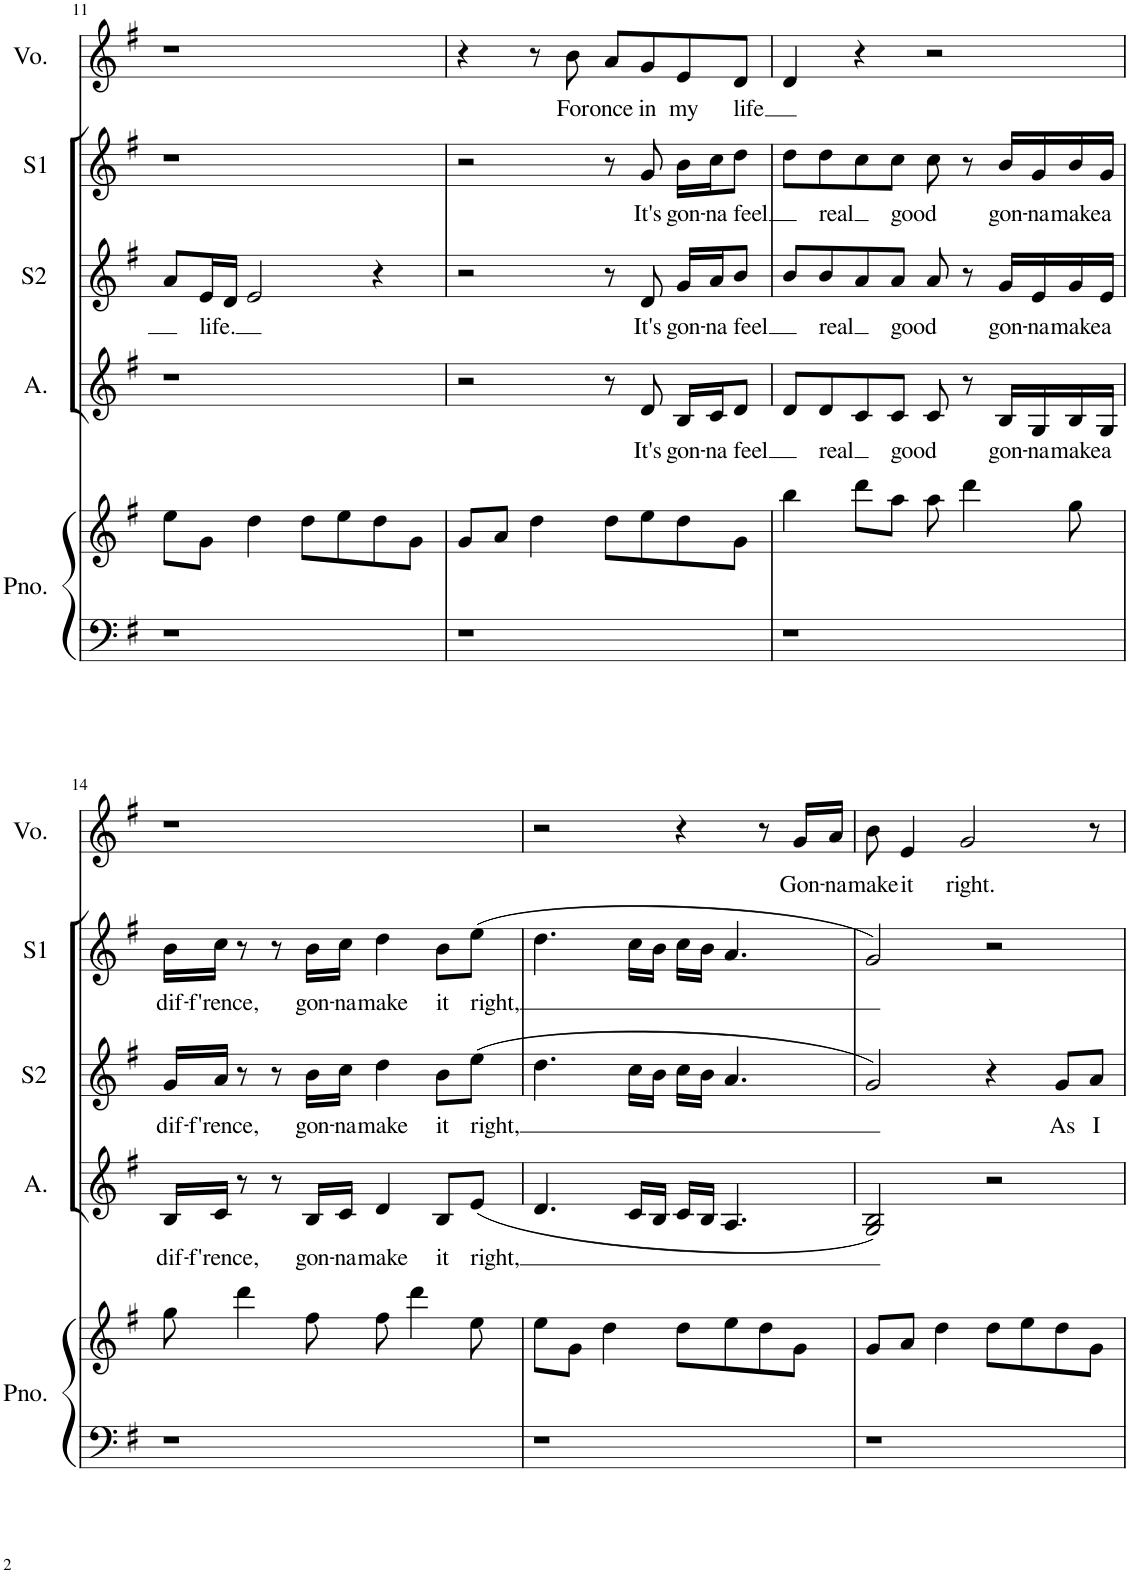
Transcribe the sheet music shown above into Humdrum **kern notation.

**kern	**kern	**kern	**text	**kern	**text	**kern	**text	**kern	**text
*part5	*part5	*part4	*part4	*part3	*part3	*part2	*part2	*part1	*part1
*staff6	*staff5	*staff4	*staff4	*staff3	*staff3	*staff2	*staff2	*staff1	*staff1
*I"Piano	*	*I"Alto	*	*I"Soprano 2	*	*I"Soprano 1	*	*I"Voice	*
*I'Pno.	*	*I'A.	*	*I'S2	*	*I'S1	*	*I'Vo.	*
!!LO:PB:g=z
*clefF4	*clefG2	*clefG2	*	*clefG2	*	*clefG2	*	*clefG2	*
*k[f#]	*k[f#]	*k[f#]	*	*k[f#]	*	*k[f#]	*	*k[f#]	*
*G:	*G:	*G:	*	*G:	*	*G:	*	*G:	*
*M4/4	*M4/4	*M4/4	*	*M4/4	*	*M4/4	*	*M4/4	*
=11	=11	=11	=11	=11	=11	=11	=11	=11	=11
1r	8ee\L	1r	.	8a/L	.	1r	.	1r	.
!	!	!	!	!	!LO:LY:b	!	!	!	!
.	8g\J	.	.	16e/L	life.	.	.	.	.
.	.	.	.	16d/JJ	.	.	.	.	.
.	4dd\	.	.	2e/	.	.	.	.	.
.	8dd\L	.	.	.	.	.	.	.	.
.	8ee\	.	.	.	.	.	.	.	.
.	8dd\	.	.	4r	.	.	.	.	.
.	8g\J	.	.	.	.	.	.	.	.
=12	=12	=12	=12	=12	=12	=12	=12	=12	=12
1r	8g/L	2r	.	2r	.	2r	.	4r	.
.	8a/J	.	.	.	.	.	.	.	.
.	4dd\	.	.	.	.	.	.	8r	.
!	!	!	!	!	!	!	!	!	!LO:LY:b
.	.	.	.	.	.	.	.	8b\	For
!	!	!	!	!	!	!	!	!	!LO:LY:b
.	8dd\L	8r	.	8r	.	8r	.	8a/L	once
!	!	!	!LO:LY:b	!	!LO:LY:b	!	!LO:LY:b	!	!LO:LY:b
.	8ee\	8d/	It's	8d/	It's	8g/	It's	8g/	in
!	!	!	!LO:LY:b	!	!LO:LY:b	!	!LO:LY:b	!	!LO:LY:b
.	8dd\	16B/LL	gon-	16g/LL	gon-	16b\LL	gon-	8e/	my
!	!	!	!LO:LY:b	!	!LO:LY:b	!	!LO:LY:b	!	!
.	.	16c/J	-na	16a/J	-na	16cc\J	-na	.	.
!	!	!	!LO:LY:b	!	!LO:LY:b	!	!LO:LY:b	!	!LO:LY:b
.	8g\J	8d/J	feel	8b/J	feel	8dd\J	feel	8d/J	life
=13	=13	=13	=13	=13	=13	=13	=13	=13	=13
1r	4bb\	8d/L	.	8b/L	.	8dd\L	.	4d/	.
!	!	!	!LO:LY:b	!	!LO:LY:b	!	!LO:LY:b	!	!
.	.	8d/	real	8b/	real	8dd\	real	.	.
.	8ddd\L	8c/	.	8a/	.	8cc\	.	4r	.
!	!	!	!LO:LY:b	!	!LO:LY:b	!	!LO:LY:b	!	!
.	8aa\J	8c/J	good	8a/J	good	8cc\J	good	.	.
.	8aa\	8c/	.	8a/	.	8cc\	.	2r	.
.	4ddd\	8r	.	8r	.	8r	.	.	.
!	!	!	!LO:LY:b	!	!LO:LY:b	!	!LO:LY:b	!	!
.	.	16B/LL	gon-	16g/LL	gon-	16b/LL	gon-	.	.
!	!	!	!LO:LY:b	!	!LO:LY:b	!	!LO:LY:b	!	!
.	.	16G/	-na	16e/	-na	16g/	-na	.	.
!	!	!	!LO:LY:b	!	!LO:LY:b	!	!LO:LY:b	!	!
.	8gg\	16B/	make	16g/	make	16b/	make	.	.
!	!	!	!LO:LY:b	!	!LO:LY:b	!	!LO:LY:b	!	!
.	.	16G/JJ	a	16e/JJ	a	16g/JJ	a	.	.
!!LO:LB:g=z
=14	=14	=14	=14	=14	=14	=14	=14	=14	=14
!	!	!	!LO:LY:b	!	!LO:LY:b	!	!LO:LY:b	!	!
1r	8gg\	16B/LL	dif-	16g/LL	dif-	16b\LL	dif-	1r	.
!	!	!	!LO:LY:b	!	!LO:LY:b	!	!LO:LY:b	!	!
.	.	16c/JJ	-f'rence,	16a/JJ	-f'rence,	16cc\JJ	-f'rence,	.	.
.	4ddd\	8r	.	8r	.	8r	.	.	.
.	.	8r	.	8r	.	8r	.	.	.
!	!	!	!LO:LY:b	!	!LO:LY:b	!	!LO:LY:b	!	!
.	8ff#\	16B/LL	gon-	16b\LL	gon-	16b\LL	gon-	.	.
!	!	!	!LO:LY:b	!	!LO:LY:b	!	!LO:LY:b	!	!
.	.	16c/JJ	-na	16cc\JJ	-na	16cc\JJ	-na	.	.
!	!	!	!LO:LY:b	!	!LO:LY:b	!	!LO:LY:b	!	!
.	8ff#\	4d/	make	4dd\	make	4dd\	make	.	.
.	4ddd\	.	.	.	.	.	.	.	.
!	!	!	!LO:LY:b	!	!LO:LY:b	!	!LO:LY:b	!	!
.	.	8B/L	it	8b\L	it	8b\L	it	.	.
!	!	!	!LO:LY:b	!	!LO:LY:b	!	!LO:LY:b	!	!
.	8ee\	(8e/J	right,	(8ee\J	right,	(8ee\J	right,	.	.
=15	=15	=15	=15	=15	=15	=15	=15	=15	=15
1r	8ee\L	4.d/	.	4.dd\	.	4.dd\	.	2r	.
.	8g\J	.	.	.	.	.	.	.	.
.	4dd\	.	.	.	.	.	.	.	.
.	.	16c/LL	.	16cc\LL	.	16cc\LL	.	.	.
.	.	16B/JJ	.	16b\JJ	.	16b\JJ	.	.	.
.	8dd\L	16c/LL	.	16cc\LL	.	16cc\LL	.	4r	.
.	.	16B/JJ	.	16b\JJ	.	16b\JJ	.	.	.
.	8ee\	4.A/	.	4.a/	.	4.a/	.	.	.
.	8dd\	.	.	.	.	.	.	8r	.
!	!	!	!	!	!	!	!	!	!LO:LY:b
.	8g\J	.	.	.	.	.	.	16g/LL	Gon-
!	!	!	!	!	!	!	!	!	!LO:LY:b
.	.	.	.	.	.	.	.	16a/JJ	-na
=16	=16	=16	=16	=16	=16	=16	=16	=16	=16
!	!	!	!	!	!	!	!	!	!LO:LY:b
1r	8g/L	2G/ 2B/)	.	2g/)	.	2g/)	.	8b\	make
!	!	!	!	!	!	!	!	!	!LO:LY:b
.	8a/J	.	.	.	.	.	.	4e/	it
.	4dd\	.	.	.	.	.	.	.	.
!	!	!	!	!	!	!	!	!	!LO:LY:b
.	.	.	.	.	.	.	.	2g/	right.
.	8dd\L	2r	.	4r	.	2r	.	.	.
.	8ee\	.	.	.	.	.	.	.	.
!	!	!	!	!	!LO:LY:b	!	!	!	!
.	8dd\	.	.	8g/L	As	.	.	.	.
!	!	!	!	!	!LO:LY:b	!	!	!	!
.	8g\J	.	.	8a/J	I	.	.	8r	.
=	=	=	=	=	=	=	=	=	=
*-	*-	*-	*-	*-	*-	*-	*-	*-	*-
